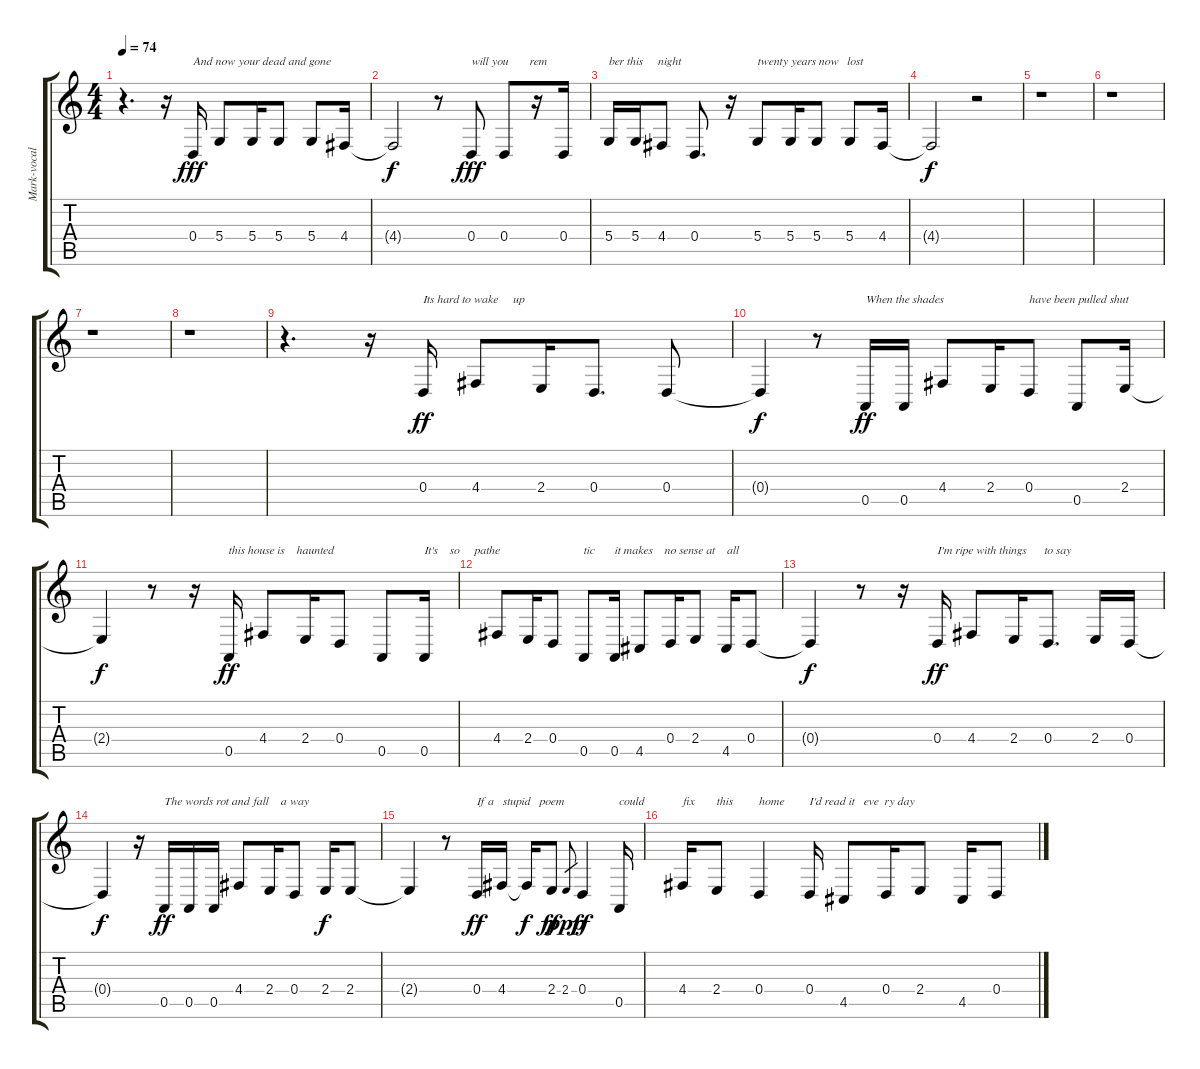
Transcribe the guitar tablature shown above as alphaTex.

\track ("Mark-vocals" "Mark-vocal") {instrument baritonesax}
\staff {score tabs}
\tuning (E4 B3 G3 D3 A2 E2) {hide}
\ts (4 4)
\tempo 74
\clef g2
\ks c
r.4{d dy f} r.16 0.4.16{txt "And now your dead and gone" dy fff} 5.4.8 5.4.16 5.4.8 5.4.8 4.4.16 |
4.4{t}.2{dy f} r.8 0.4.8{txt "will you       rem " dy fff} 0.4.8 r.16 0.4.16 |
5.4.16{txt "ber this     night"} 5.4.16 4.4.8 0.4.8{d} r.16 5.4.8{txt "twenty years now   lost"} 5.4.16 5.4.8 5.4.8 4.4.16 |
4.4{t}.2{dy f} r.2 |
r.1 |
r.1 |
r.1 |
r.1 |
r.4{d} r.16 0.4.16{txt "Its hard to wake     up" dy ff} 4.4.8 2.4.16 0.4.8{d} 0.4.8 |
0.4{t}.4{dy f} r.8 0.5.16{txt "When the shades" dy ff} 0.5.16 4.4.8 2.4.16 0.4.8{txt "have been pulled shut"} 0.5.8 2.4.16 |
2.4{t}.4{dy f} r.8 r.16 0.5.16{txt "this house is    haunted" dy ff} 4.4.8 2.4.16 0.4.8 0.5.8 0.5.16{txt "It's    so     pathe"} |
4.4.8 2.4.16 0.4.8 0.5.8{txt "tic"} 0.5.16{txt "it makes    no sense at    all"} 4.5.8 0.4.16 2.4.8 4.5.16 0.4.8 |
0.4{t}.4{dy f} r.8 r.16 0.4.16{txt "I'm ripe with things      to say" dy ff} 4.4.8 2.4.16 0.4.8{d} 2.4.16 0.4.16 |
0.4{t}.4{dy f} r.16 0.5.16{txt "The words rot and fall    a way" dy ff} 0.5.16 0.5.16 4.4.8 2.4.16 0.4.8 2.4.16{dy f} 2.4.8 |
2.4{t}.4 r.8 0.4.16{txt "If a   stupid   poem" dy ff} 4.4.16 4.4{t}.16{dy f} 2.4.8{dy ff} 2.4.8{gr dy ppp} 0.4.4{dy ff} 0.5.16{txt "could"} |
4.4.16{txt "fix"} 2.4.8{txt "this"} 0.4.4{txt "home"} 0.4.16{txt "I'd read it   eve  ry day"} 4.5.8 0.4.16 2.4.8 4.5.16 0.4.8
